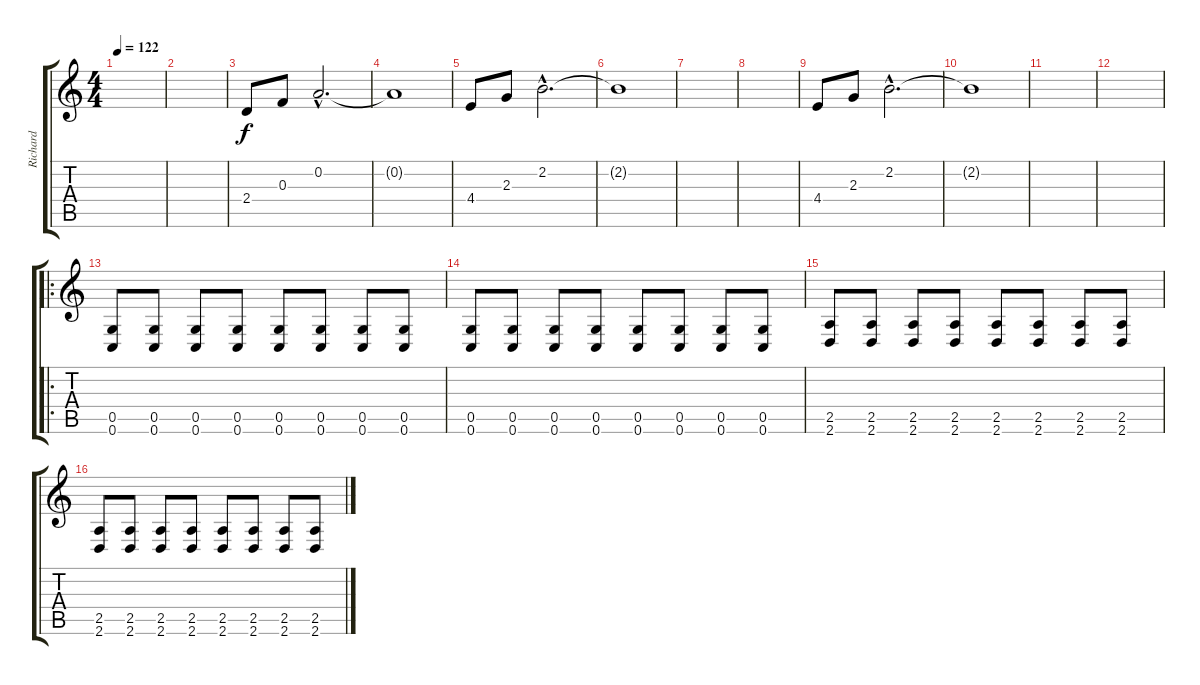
\track ("Richard " "Richard ") {instrument distortionguitar}
\staff {score tabs}
\tuning (D4 A3 F3 C3 G2 C2) {hide}
\ts (4 4)
\tempo 122
\clef g2
\ks c
|
|
2.4.8{instrument electricguitarclean} 0.3.8 0.2{hac}.2{d} |
0.2{t}.1 |
4.4.8{instrument electricguitarclean} 2.3.8 2.2{hac}.2{d} |
2.2{t}.1 |
|
|
4.4.8{instrument electricguitarclean} 2.3.8 2.2{hac}.2{d} |
2.2{t}.1 |
|
|
\ro
(0.5 0.6).8{instrument distortionguitar} (0.5 0.6).8 (0.5 0.6).8 (0.5 0.6).8 (0.5 0.6).8 (0.5 0.6).8 (0.5 0.6).8 (0.5 0.6).8 |
(0.5 0.6).8 (0.5 0.6).8 (0.5 0.6).8 (0.5 0.6).8 (0.5 0.6).8 (0.5 0.6).8 (0.5 0.6).8 (0.5 0.6).8 |
(2.5 2.6).8 (2.5 2.6).8 (2.5 2.6).8 (2.5 2.6).8 (2.5 2.6).8 (2.5 2.6).8 (2.5 2.6).8 (2.5 2.6).8 |
(2.5 2.6).8 (2.5 2.6).8 (2.5 2.6).8 (2.5 2.6).8 (2.5 2.6).8 (2.5 2.6).8 (2.5 2.6).8 (2.5 2.6).8
